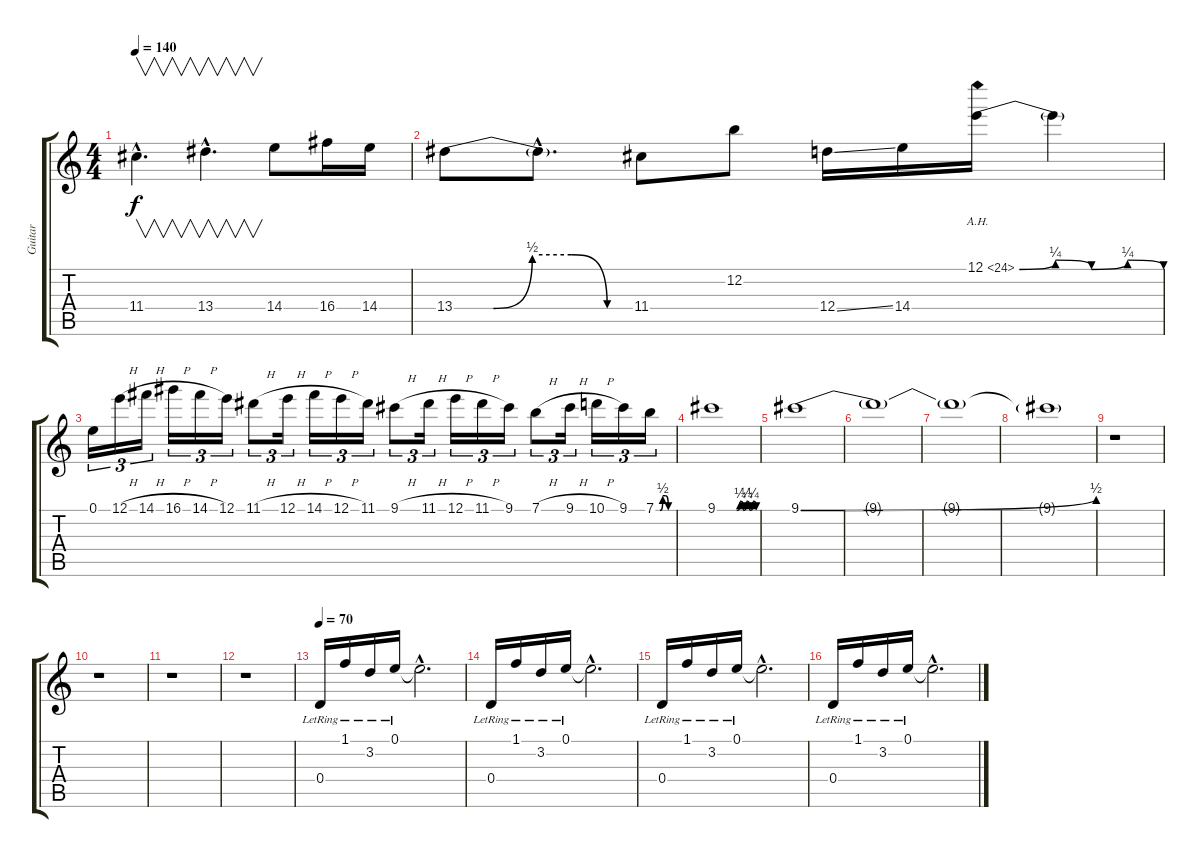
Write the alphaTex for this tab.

\track ("Guitar" "Guitar") {instrument distortionguitar}
\staff {score tabs}
\tuning (E4 B3 G3 D3 A2 E2) {hide}
\ts (4 4)
\tempo 140
\clef g2
\ks c
11.4{hac}.4{v d dy f} 13.4{hac}.4{v d} 14.4.8 16.4.16 14.4.16 |
13.4{be (custom 0 0 13 0 26 2 39 2 51 0 60 0)}.8 13.4{hac t}.8{d} 11.4.8 12.2.8 12.4{ss}.16 14.4.16 12.1{be (custom 0 0 15 1 30 0 45 1 60 0) ah 12}.16 12.1{t}.4 |
0.1.16{tu (3 2)} 12.1{h}.16{tu (3 2)} 14.1{h}.16{tu (3 2)} 16.1{h}.16{tu (3 2)} 14.1{h}.16{tu (3 2)} 12.1.16{tu (3 2)} 11.1{h}.8{tu (3 2)} 12.1{h}.16{tu (3 2)} 14.1{h}.16{tu (3 2)} 12.1{h}.16{tu (3 2)} 11.1.16{tu (3 2)} 9.1{h}.8{tu (3 2)} 11.1{h}.16{tu (3 2)} 12.1{h}.16{tu (3 2)} 11.1{h}.16{tu (3 2)} 9.1.16{tu (3 2)} 7.1{h}.8{tu (3 2)} 9.1{h}.16{tu (3 2)} 10.1{h}.16{tu (3 2)} 9.1.16{tu (3 2)} 7.1{be (custom 0 0 15 0 25 2 35 2 45 0 60 0)}.16{tu (3 2)} |
9.1{be (custom 0 0 30 0 35 1 40 0 45 1 50 0 55 1 60 0)}.1 |
9.1{be (bend 0 0 60 2)}.1 |
9.1{t}.1 |
9.1{t}.1 |
9.1{t}.1 |
r.1 |
r.1 |
r.1 |
r.1 |
\tempo 70
0.4{lr}.16{instrument electricguitarclean} 1.1{lr}.16 3.2{lr}.16 0.1{lr}.16 0.1{hac t}.2{d} |
0.4{lr}.16 1.1{lr}.16 3.2{lr}.16 0.1{lr}.16 0.1{hac t}.2{d} |
0.4{lr}.16 1.1{lr}.16 3.2{lr}.16 0.1{lr}.16 0.1{hac t}.2{d} |
0.4{lr}.16 1.1{lr}.16 3.2{lr}.16 0.1{lr}.16 0.1{hac t}.2{d}
